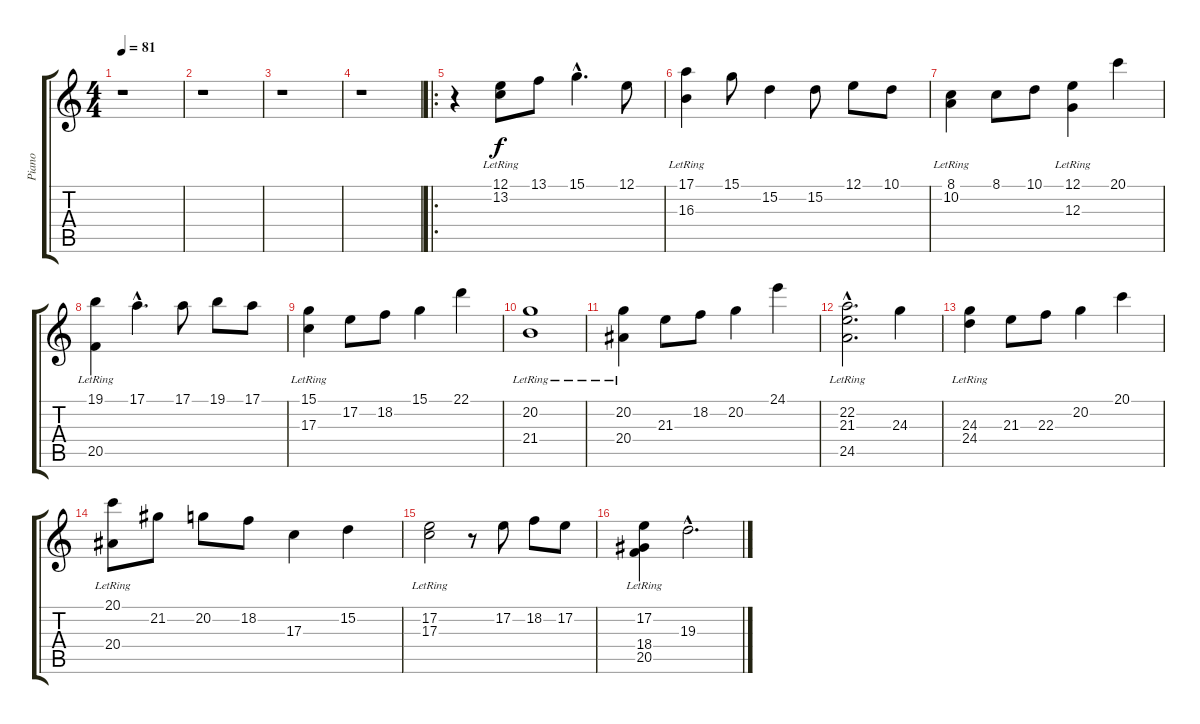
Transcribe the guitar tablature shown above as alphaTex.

\track ("Piano" "Piano") {instrument electricpiano1}
\staff {score tabs}
\tuning (E4 B3 G3 D3 A2 E2) {hide}
\ts (4 4)
\tempo 81
\clef g2
\ks c
r.1{dy f instrument electricpiano1} |
r.1 |
r.1 |
r.1 |
\ro
r.4 (12.1 13.2{lr}).8 13.1.8 15.1{hac}.4{d} 12.1.8 |
(17.1 16.3{lr}).4 15.1.8 15.2.4 15.2.8 12.1.8 10.1.8 |
(8.1 10.2{lr}).4 8.1.8 10.1.8 (12.1 12.3{lr}).4 20.1.4 |
(19.1 20.5{lr}).4 17.1{hac}.4{d} 17.1.8 19.1.8 17.1.8 |
(15.1 17.3{lr}).4 17.2.8 18.2.8 15.1.4 22.1.4 |
(20.2 21.4{lr}).1 |
(20.2 20.4{lr}).4 21.3.8 18.2.8 20.2.4 24.1.4 |
(22.2{hac} 21.3{hac} 24.5{hac lr}).2{d} 24.3.4 |
(24.3 24.4{lr}).4 21.3.8 22.3.8 20.2.4 20.1.4 |
(20.1 20.4{lr}).8 21.2.8 20.2.8 18.2.8 17.3.4 15.2.4 |
(17.2 17.3{lr}).2 r.8 17.2.8 18.2.8 17.2.8 |
(17.2 18.4 20.5{lr}).4 19.3{hac}.2{d}
